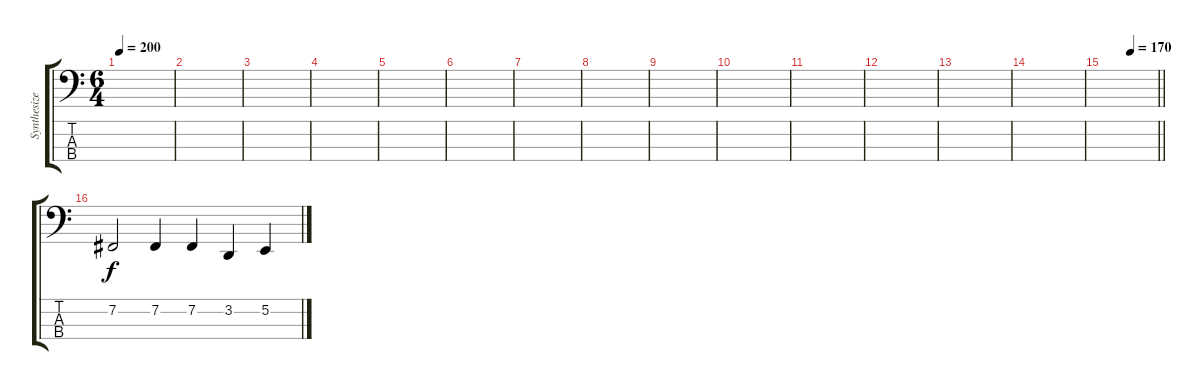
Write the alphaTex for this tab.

\track ("Synthesizer 4" "Synthesize") {instrument lead2sawtooth}
\staff {score tabs}
\tuning (E2 B1 Gb1 Db1) {hide}
\ts (6 4)
\tempo 200
\clef f4
\ks c
|
|
|
|
|
|
|
|
|
|
|
|
|
|
\tempo (170 0.5)
\barLineRight lightlight
|
\section ("" "")
7.2.2 7.2.4 7.2.4 3.2.4 5.2.4
